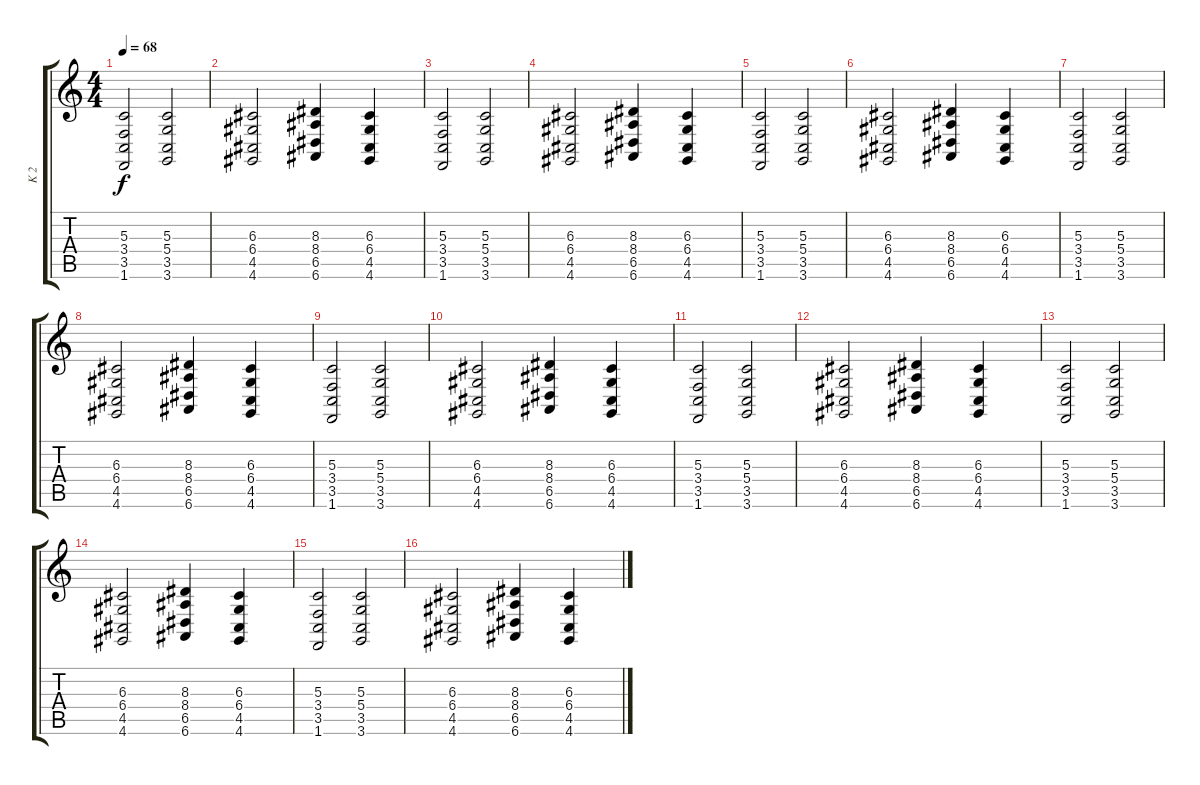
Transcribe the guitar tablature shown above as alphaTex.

\track ("K 2" "K 2") {instrument synthstrings1}
\staff {score tabs}
\tuning (E4 B3 G3 D3 A2 E2) {hide}
\ts (4 4)
\tempo 68
\clef g2
\ks c
(5.3 3.4 3.5 1.6).2{dy f} (5.3 5.4 3.5 3.6).2 |
(6.3 6.4 4.5 4.6).2 (8.3 8.4 6.5 6.6).4 (6.3 6.4 4.5 4.6).4 |
(5.3 3.4 3.5 1.6).2 (5.3 5.4 3.5 3.6).2 |
(6.3 6.4 4.5 4.6).2 (8.3 8.4 6.5 6.6).4 (6.3 6.4 4.5 4.6).4 |
(5.3 3.4 3.5 1.6).2 (5.3 5.4 3.5 3.6).2 |
(6.3 6.4 4.5 4.6).2 (8.3 8.4 6.5 6.6).4 (6.3 6.4 4.5 4.6).4 |
(5.3 3.4 3.5 1.6).2 (5.3 5.4 3.5 3.6).2 |
(6.3 6.4 4.5 4.6).2 (8.3 8.4 6.5 6.6).4 (6.3 6.4 4.5 4.6).4 |
(5.3 3.4 3.5 1.6).2 (5.3 5.4 3.5 3.6).2 |
(6.3 6.4 4.5 4.6).2 (8.3 8.4 6.5 6.6).4 (6.3 6.4 4.5 4.6).4 |
\section ("" "")
(5.3 3.4 3.5 1.6).2{volume 8} (5.3 5.4 3.5 3.6).2 |
(6.3 6.4 4.5 4.6).2 (8.3 8.4 6.5 6.6).4 (6.3 6.4 4.5 4.6).4 |
(5.3 3.4 3.5 1.6).2{volume 6} (5.3 5.4 3.5 3.6).2 |
(6.3 6.4 4.5 4.6).2 (8.3 8.4 6.5 6.6).4 (6.3 6.4 4.5 4.6).4 |
(5.3 3.4 3.5 1.6).2{volume 4} (5.3 5.4 3.5 3.6).2 |
(6.3 6.4 4.5 4.6).2 (8.3 8.4 6.5 6.6).4 (6.3 6.4 4.5 4.6).4
